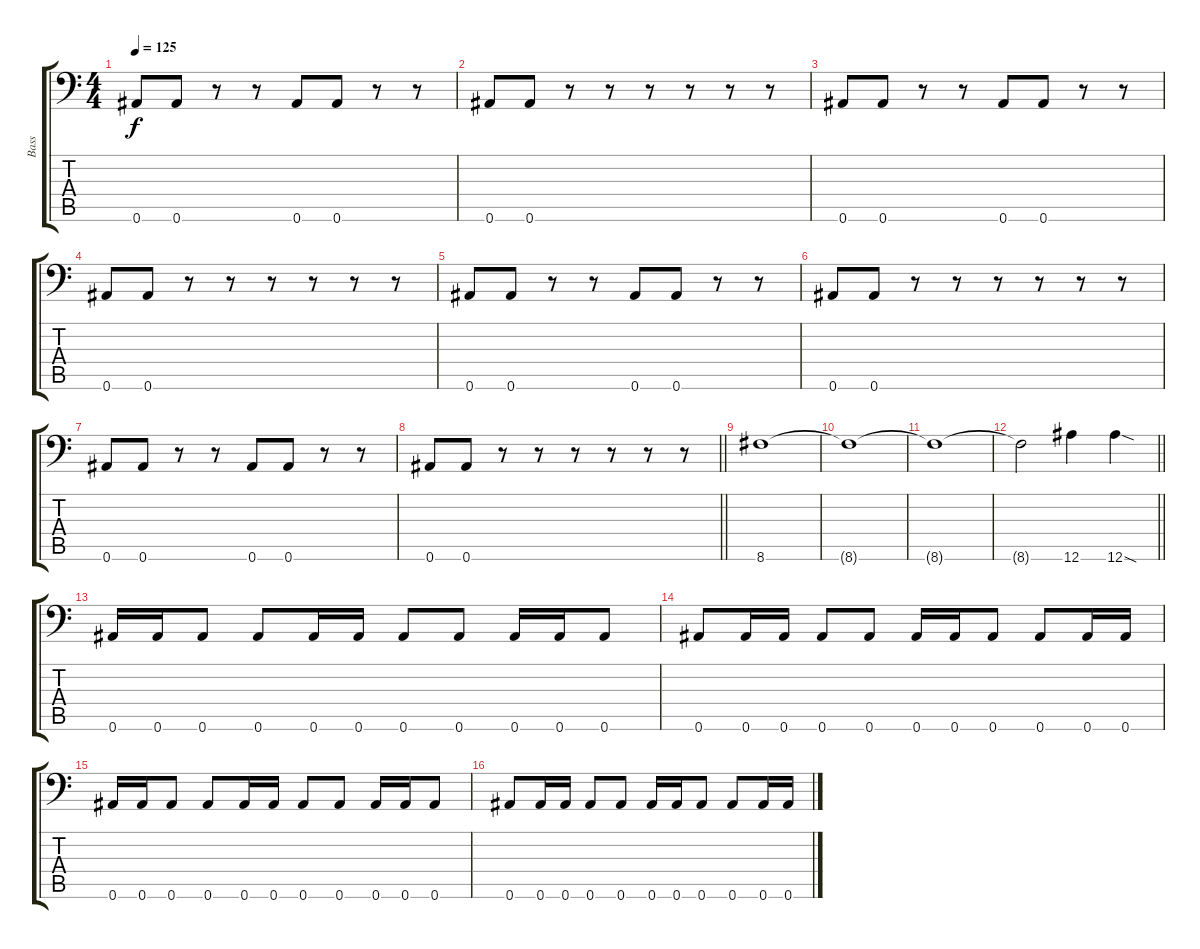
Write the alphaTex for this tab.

\track ("Bass" "Bass") {instrument electricbassfinger}
\staff {score tabs}
\tuning (C4 G3 Eb3 Bb2 F2 Bb1) {hide}
\ts (4 4)
\section ("" "")
\tempo 125
\clef f4
\ks c
0.6.8{dy f} 0.6.8 r.8 r.8 0.6.8 0.6.8 r.8 r.8 |
0.6.8 0.6.8 r.8 r.8 r.8 r.8 r.8 r.8 |
0.6.8 0.6.8 r.8 r.8 0.6.8 0.6.8 r.8 r.8 |
0.6.8 0.6.8 r.8 r.8 r.8 r.8 r.8 r.8 |
0.6.8 0.6.8 r.8 r.8 0.6.8 0.6.8 r.8 r.8 |
0.6.8 0.6.8 r.8 r.8 r.8 r.8 r.8 r.8 |
0.6.8 0.6.8 r.8 r.8 0.6.8 0.6.8 r.8 r.8 |
\barLineRight lightlight
0.6.8 0.6.8 r.8 r.8 r.8 r.8 r.8 r.8 |
\section ("" "")
8.6.1 |
8.6{t}.1 |
8.6{t}.1 |
\barLineRight lightlight
8.6{t}.2 12.6.4 12.6{sod}.4 |
\section ("" "")
0.6.16 0.6.16 0.6.8 0.6.8 0.6.16 0.6.16 0.6.8 0.6.8 0.6.16 0.6.16 0.6.8 |
0.6.8 0.6.16 0.6.16 0.6.8 0.6.8 0.6.16 0.6.16 0.6.8 0.6.8 0.6.16 0.6.16 |
0.6.16 0.6.16 0.6.8 0.6.8 0.6.16 0.6.16 0.6.8 0.6.8 0.6.16 0.6.16 0.6.8 |
0.6.8 0.6.16 0.6.16 0.6.8 0.6.8 0.6.16 0.6.16 0.6.8 0.6.8 0.6.16 0.6.16
